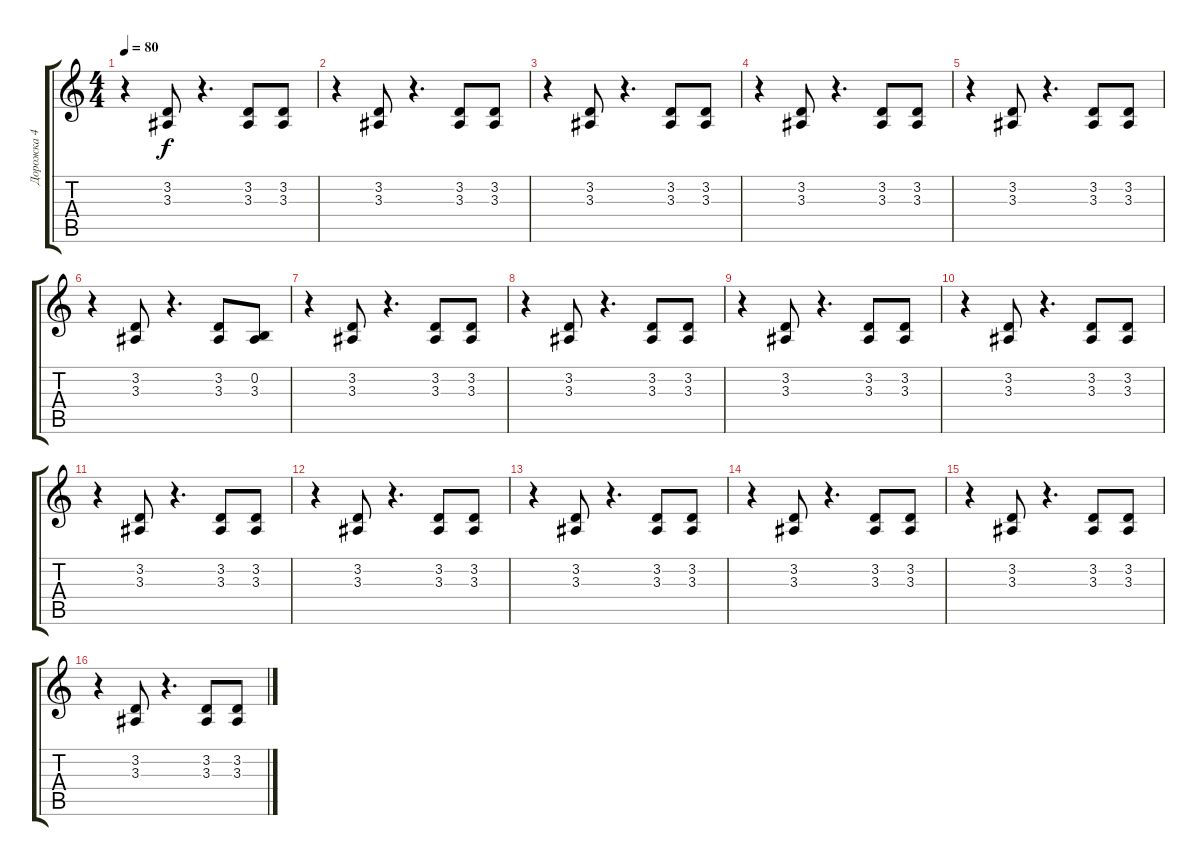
\track ("Дорожка 4" "Дорожка 4") {instrument kalimba}
\staff {score tabs}
\tuning (E4 B3 G3 D3 A2 E2) {hide}
\ts (4 4)
\tempo 80
\clef g2
\ks c
r.4{dy f} (3.2 3.3).8 r.4{d} (3.2 3.3).8 (3.2 3.3).8 |
r.4 (3.2 3.3).8 r.4{d} (3.2 3.3).8 (3.2 3.3).8 |
r.4 (3.2 3.3).8 r.4{d} (3.2 3.3).8 (3.2 3.3).8 |
r.4 (3.2 3.3).8 r.4{d} (3.2 3.3).8 (3.2 3.3).8 |
r.4 (3.2 3.3).8 r.4{d} (3.2 3.3).8 (3.2 3.3).8 |
r.4 (3.2 3.3).8 r.4{d} (3.2 3.3).8 (0.2 3.3).8 |
r.4 (3.2 3.3).8 r.4{d} (3.2 3.3).8 (3.2 3.3).8 |
r.4 (3.2 3.3).8 r.4{d} (3.2 3.3).8 (3.2 3.3).8 |
r.4 (3.2 3.3).8 r.4{d} (3.2 3.3).8 (3.2 3.3).8 |
r.4 (3.2 3.3).8 r.4{d} (3.2 3.3).8 (3.2 3.3).8 |
r.4 (3.2 3.3).8 r.4{d} (3.2 3.3).8 (3.2 3.3).8 |
r.4 (3.2 3.3).8 r.4{d} (3.2 3.3).8 (3.2 3.3).8 |
r.4 (3.2 3.3).8 r.4{d} (3.2 3.3).8 (3.2 3.3).8 |
r.4 (3.2 3.3).8 r.4{d} (3.2 3.3).8 (3.2 3.3).8 |
r.4 (3.2 3.3).8 r.4{d} (3.2 3.3).8 (3.2 3.3).8 |
r.4 (3.2 3.3).8 r.4{d} (3.2 3.3).8 (3.2 3.3).8
